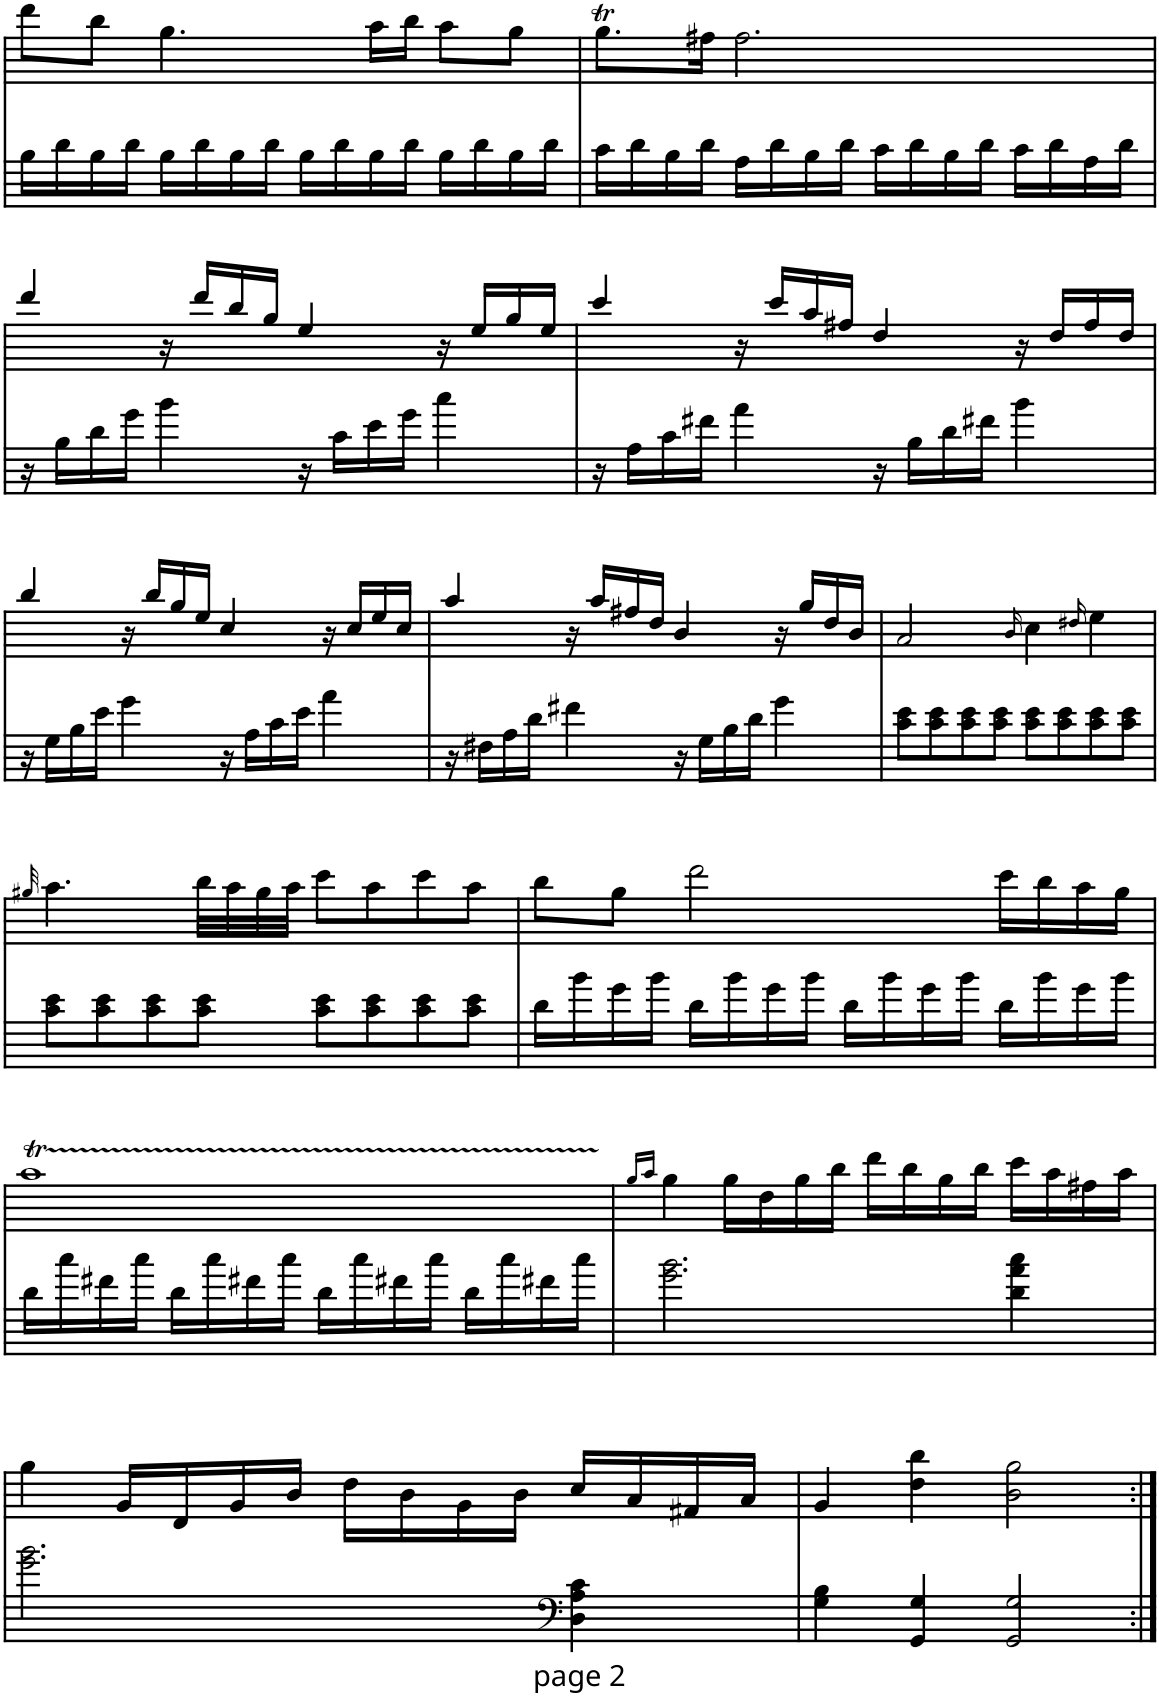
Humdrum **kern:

**kern	**kern
*part1	*part1
*staff2	*staff1
*I"Piano	*
*I'Pno	*
!!LO:PB:g=z
*clefF4	*clefG2
*k[]	*k[]
*M4/4	*M4/4
*met(c)	*met(c)
=16	=16
16B\LL	8ddd\L
16d\	.
16B\	8bb\J
16d\JJ	.
16B\LL	4.gg\
16d\	.
16B\	.
16d\JJ	.
16B\LL	.
16d\	.
16B\	16aa\LL
16d\JJ	16bb\JJ
16B\LL	8aa\L
16d\	.
16B\	8gg\J
16d\JJ	.
=17	=17
16c\LL	8.ggT\L
16d\	.
16B\	.
16d\JJ	16ff#X\Jk
16A\LL	2.ff#\
16d\	.
16B\	.
16d\JJ	.
16c\LL	.
16d\	.
16B\	.
16d\JJ	.
16c\LL	.
16d\	.
16A\	.
16d\JJ	.
!!LO:LB:g=z
=18	=18
16r	4ddd/
16B\LL	.
16d\	.
16g\JJ	.
4b\	16r
.	16ddd/LL
.	16bb/
.	16gg/JJ
16r	4ee/
16c\LL	.
16e\	.
16g\JJ	.
4cc\	16r
.	16ee/LL
.	16gg/
.	16ee/JJ
=19	=19
16r	4ccc/
16A\LL	.
16c\	.
16f#X\JJ	.
4a\	16r
.	16ccc/LL
.	16aa/
.	16ff#X/JJ
16r	4dd/
16B\LL	.
16d\	.
16f#X\JJ	.
4b\	16r
.	16dd/LL
.	16ff#/
.	16dd/JJ
!!LO:LB:g=z
=20	=20
16r	4bb/
16G\LL	.
16B\	.
16e\JJ	.
4g\	16r
.	16bb/LL
.	16gg/
.	16ee/JJ
16r	4cc/
16A\LL	.
16c\	.
16e\JJ	.
4a\	16r
.	16cc/LL
.	16ee/
.	16cc/JJ
=21	=21
16r	4aa/
16F#X\LL	.
16A\	.
16d\JJ	.
4f#X\	16r
.	16aa/LL
.	16ff#X/
.	16dd/JJ
16r	4b/
16G\LL	.
16B\	.
16d\JJ	.
4g\	16r
.	16gg/LL
.	16dd/
.	16b/JJ
=22	=22
8c\ 8e\L	2a/
8c\ 8e\	.
8c\ 8e\	.
8c\ 8e\J	.
.	16qb/
8c\ 8e\L	4cc\
8c\ 8e\	.
.	16qdd#X/
8c\ 8e\	4ee\
8c\ 8e\J	.
!!LO:LB:g=z
=23	=23
.	32qgg#X/
8c\ 8e\L	4.aa\
8c\ 8e\	.
8c\ 8e\	.
8c\ 8e\J	32bb\LLL
.	32aa\
.	32gg#\
.	32aa\JJJ
8c\ 8e\L	8ccc\L
8c\ 8e\	8aa\
8c\ 8e\	8ccc\
8c\ 8e\J	8aa\J
=24	=24
16d\LL	8bb\L
16b\	.
16g\	8gg\J
16b\JJ	.
16d\LL	2ddd\
16b\	.
16g\	.
16b\JJ	.
16d\LL	.
16b\	.
16g\	.
16b\JJ	.
16d\LL	16ccc\LL
16b\	16bb\
16g\	16aa\
16b\JJ	16gg\JJ
!!LO:LB:g=z
=25	=25
16d\LL	1aaT
16cc\	.
16f#X\	.
16cc\JJ	.
16d\LL	.
16cc\	.
16f#X\	.
16cc\JJ	.
16d\LL	.
16cc\	.
16f#X\	.
16cc\JJ	.
16d\LL	.
16cc\	.
16f#X\	.
16cc\JJ	.
=26	=26
.	16qgg/LL
.	16qaa/JJ
2.g\ 2.b\	4gg\
.	16gg\LL
.	16dd\
.	16gg\
.	16bb\JJ
.	16ddd\LL
.	16bb\
.	16gg\
.	16bb\JJ
4d\ 4a\ 4cc\	16ccc\LL
.	16aa\
.	16ff#X\
.	16aa\JJ
!!LO:LB:g=z
=27	=27
2.g\ 2.b\	4gg\
.	16g/LL
.	16d/
.	16g/
.	16b/JJ
.	16dd\LL
.	16b\
.	16g\
.	16b\JJ
*clefF4	*
4D\ 4A\ 4c\	16cc/LL
.	16a/
.	16f#X/
.	16a/JJ
=28	=28
4G\ 4B\	4g/
4GG/ 4G/	4dd\ 4bb\
2GG/ 2G/	2b\ 2gg\
=:|!	=:|!
*-	*-
